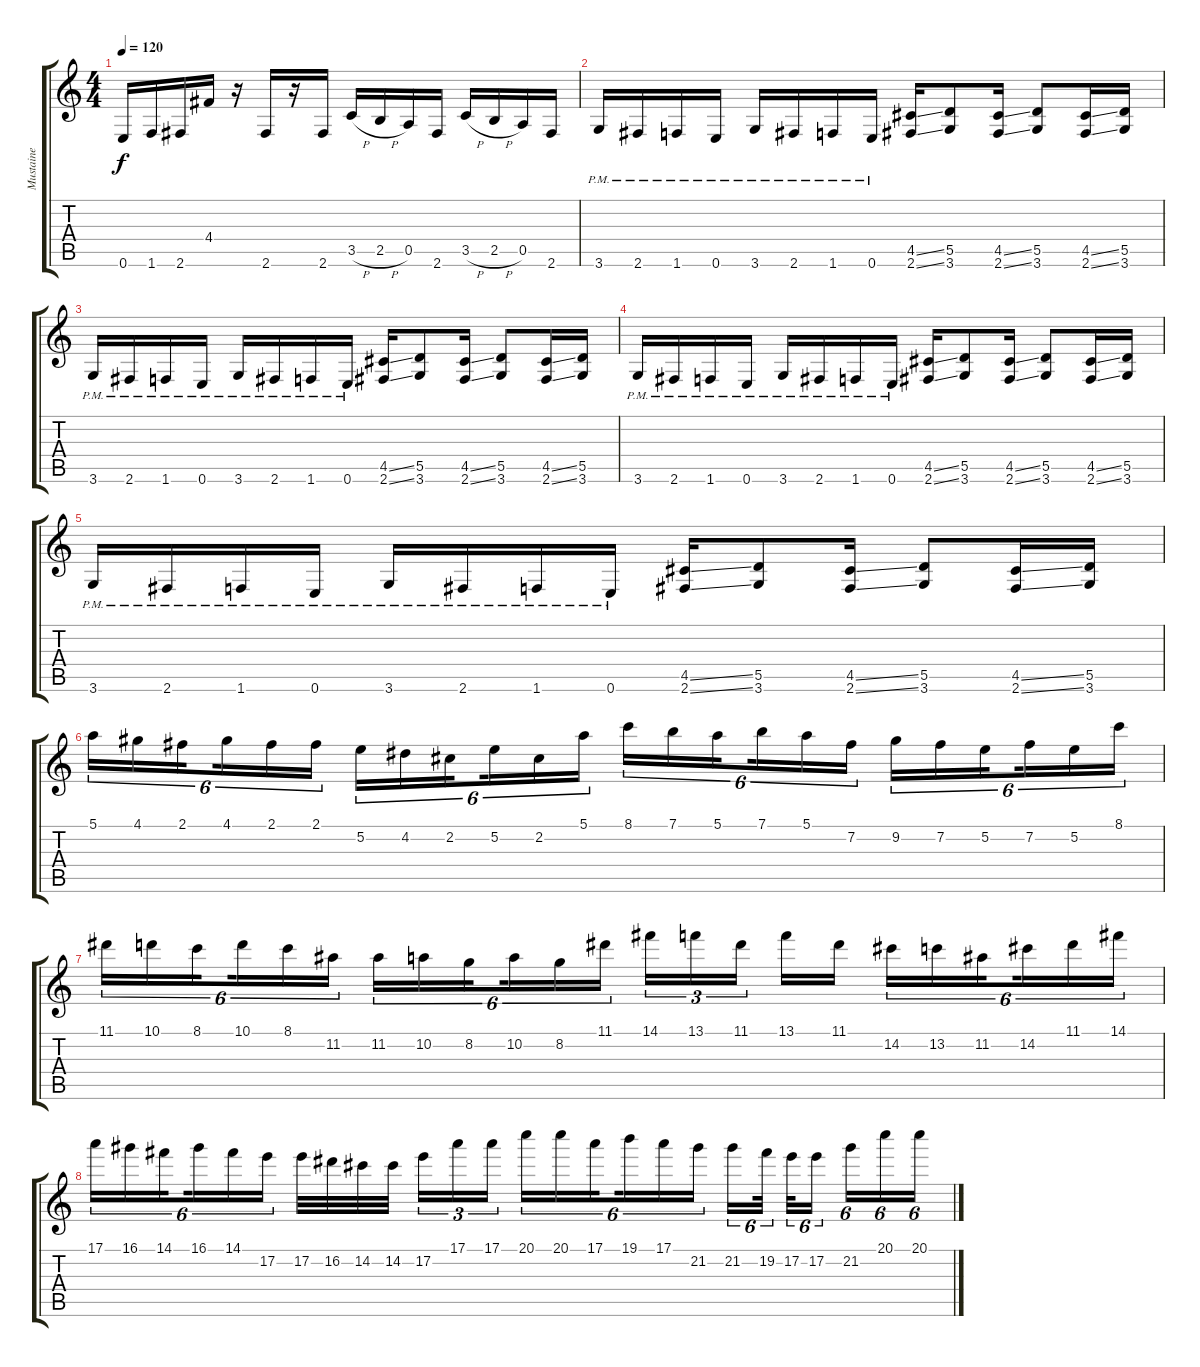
\track ("Mustaine" "Mustaine") {instrument distortionguitar}
\staff {score tabs}
\tuning (E4 B3 G3 D3 A2 E2) {hide}
\ts (4 4)
\tempo 120
\clef g2
\ks c
0.6.16{dy f} 1.6.16 2.6.16 4.4.16 r.16 2.6.16 r.16 2.6.16 3.5{h}.16 2.5{h}.16 0.5.16 2.6.16 3.5{h}.16 2.5{h}.16 0.5.16 2.6.16 |
3.6{pm}.16 2.6{pm}.16 1.6{pm}.16 0.6{pm}.16 3.6{pm}.16 2.6{pm}.16 1.6{pm}.16 0.6{pm}.16 (4.5{ss} 2.6{ss}).16 (5.5 3.6).8 (4.5{ss} 2.6{ss}).16 (5.5 3.6).8 (4.5{ss} 2.6{ss}).16 (5.5 3.6).16 |
3.6{pm}.16 2.6{pm}.16 1.6{pm}.16 0.6{pm}.16 3.6{pm}.16 2.6{pm}.16 1.6{pm}.16 0.6{pm}.16 (4.5{ss} 2.6{ss}).16 (5.5 3.6).8 (4.5{ss} 2.6{ss}).16 (5.5 3.6).8 (4.5{ss} 2.6{ss}).16 (5.5 3.6).16 |
3.6{pm}.16 2.6{pm}.16 1.6{pm}.16 0.6{pm}.16 3.6{pm}.16 2.6{pm}.16 1.6{pm}.16 0.6{pm}.16 (4.5{ss} 2.6{ss}).16 (5.5 3.6).8 (4.5{ss} 2.6{ss}).16 (5.5 3.6).8 (4.5{ss} 2.6{ss}).16 (5.5 3.6).16 |
3.6{pm}.16 2.6{pm}.16 1.6{pm}.16 0.6{pm}.16 3.6{pm}.16 2.6{pm}.16 1.6{pm}.16 0.6{pm}.16 (4.5{ss} 2.6{ss}).16 (5.5 3.6).8 (4.5{ss} 2.6{ss}).16 (5.5 3.6).8 (4.5{ss} 2.6{ss}).16 (5.5 3.6).16 |
5.1.16{tu (6 4)} 4.1.16{tu (6 4)} 2.1.16{tu (6 4) beam splitsecondary} 4.1.16{tu (6 4)} 2.1.16{tu (6 4)} 2.1.16{tu (6 4)} 5.2.16{tu (6 4)} 4.2.16{tu (6 4)} 2.2.16{tu (6 4) beam splitsecondary} 5.2.16{tu (6 4)} 2.2.16{tu (6 4)} 5.1.16{tu (6 4)} 8.1.16{tu (6 4)} 7.1.16{tu (6 4)} 5.1.16{tu (6 4) beam splitsecondary} 7.1.16{tu (6 4)} 5.1.16{tu (6 4)} 7.2.16{tu (6 4)} 9.2.16{tu (6 4)} 7.2.16{tu (6 4)} 5.2.16{tu (6 4) beam splitsecondary} 7.2.16{tu (6 4)} 5.2.16{tu (6 4)} 8.1.16{tu (6 4)} |
11.1.16{tu (6 4)} 10.1.16{tu (6 4)} 8.1.16{tu (6 4) beam splitsecondary} 10.1.16{tu (6 4)} 8.1.16{tu (6 4)} 11.2.16{tu (6 4)} 11.2.16{tu (6 4)} 10.2.16{tu (6 4)} 8.2.16{tu (6 4) beam splitsecondary} 10.2.16{tu (6 4)} 8.2.16{tu (6 4)} 11.1.16{tu (6 4)} 14.1.16{tu (3 2)} 13.1.16{tu (3 2)} 11.1.16{tu (3 2) beam splitsecondary} 13.1.16 11.1.16 14.2.16{tu (6 4)} 13.2.16{tu (6 4)} 11.2.16{tu (6 4) beam splitsecondary} 14.2.16{tu (6 4)} 11.1.16{tu (6 4)} 14.1.16{tu (6 4)} |
17.1.16{tu (6 4)} 16.1.16{tu (6 4)} 14.1.16{tu (6 4) beam splitsecondary} 16.1.16{tu (6 4)} 14.1.16{tu (6 4)} 17.2.16{tu (6 4)} 17.2.32 16.2.32 14.2.32 14.2.32{beam splitsecondary} 17.2.16{tu (3 2)} 17.1.16{tu (3 2)} 17.1.16{tu (3 2)} 20.1.16{tu (6 4)} 20.1.16{tu (6 4)} 17.1.16{tu (6 4) beam splitsecondary} 19.1.16{tu (6 4)} 17.1.16{tu (6 4)} 21.2.16{tu (6 4)} 21.2.16{tu (6 4)} 19.2.32{tu (6 4) beam splitsecondary} 17.2.32{tu (6 4)} 17.2.16{tu (6 4) beam splitsecondary} 21.2.16{tu (6 4)} 20.1.16{tu (6 4)} 20.1.16{tu (6 4)}
